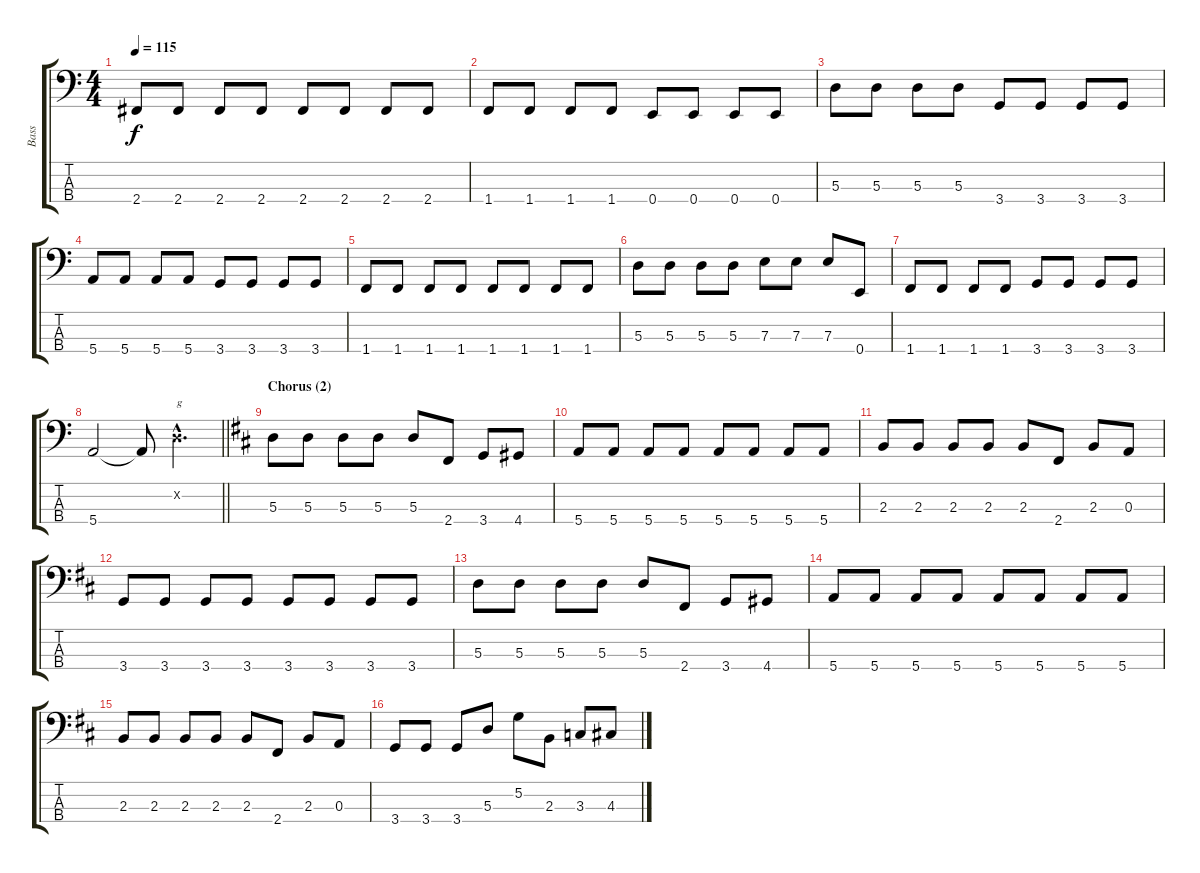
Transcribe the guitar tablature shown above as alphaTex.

\track ("Bass" "Bass") {instrument electricbassfinger}
\staff {score tabs}
\tuning (G2 D2 A1 E1) {hide}
\ts (4 4)
\tempo 115
\clef f4
\ks c
2.4.8{dy f} 2.4.8 2.4.8 2.4.8 2.4.8 2.4.8 2.4.8 2.4.8 |
1.4.8 1.4.8 1.4.8 1.4.8 0.4.8 0.4.8 0.4.8 0.4.8 |
5.3.8 5.3.8 5.3.8 5.3.8 3.4.8 3.4.8 3.4.8 3.4.8 |
5.4.8 5.4.8 5.4.8 5.4.8 3.4.8 3.4.8 3.4.8 3.4.8 |
1.4.8 1.4.8 1.4.8 1.4.8 1.4.8 1.4.8 1.4.8 1.4.8 |
5.3.8 5.3.8 5.3.8 5.3.8 7.3.8 7.3.8 7.3.8 0.4.8 |
1.4.8 1.4.8 1.4.8 1.4.8 3.4.8 3.4.8 3.4.8 3.4.8 |
\barLineRight lightlight
5.4.2 5.4{t}.8 0.2{hac x}.4{d txt "g"} |
\section ("" "Chorus (2)")
\ks d
5.3.8 5.3.8 5.3.8 5.3.8 5.3.8 2.4.8 3.4.8 4.4.8 |
5.4.8 5.4.8 5.4.8 5.4.8 5.4.8 5.4.8 5.4.8 5.4.8 |
2.3.8 2.3.8 2.3.8 2.3.8 2.3.8 2.4.8 2.3.8 0.3.8 |
3.4.8 3.4.8 3.4.8 3.4.8 3.4.8 3.4.8 3.4.8 3.4.8 |
5.3.8 5.3.8 5.3.8 5.3.8 5.3.8 2.4.8 3.4.8 4.4.8 |
5.4.8 5.4.8 5.4.8 5.4.8 5.4.8 5.4.8 5.4.8 5.4.8 |
2.3.8 2.3.8 2.3.8 2.3.8 2.3.8 2.4.8 2.3.8 0.3.8 |
3.4.8 3.4.8 3.4.8 5.3.8 5.2.8 2.3.8 3.3.8 4.3.8
